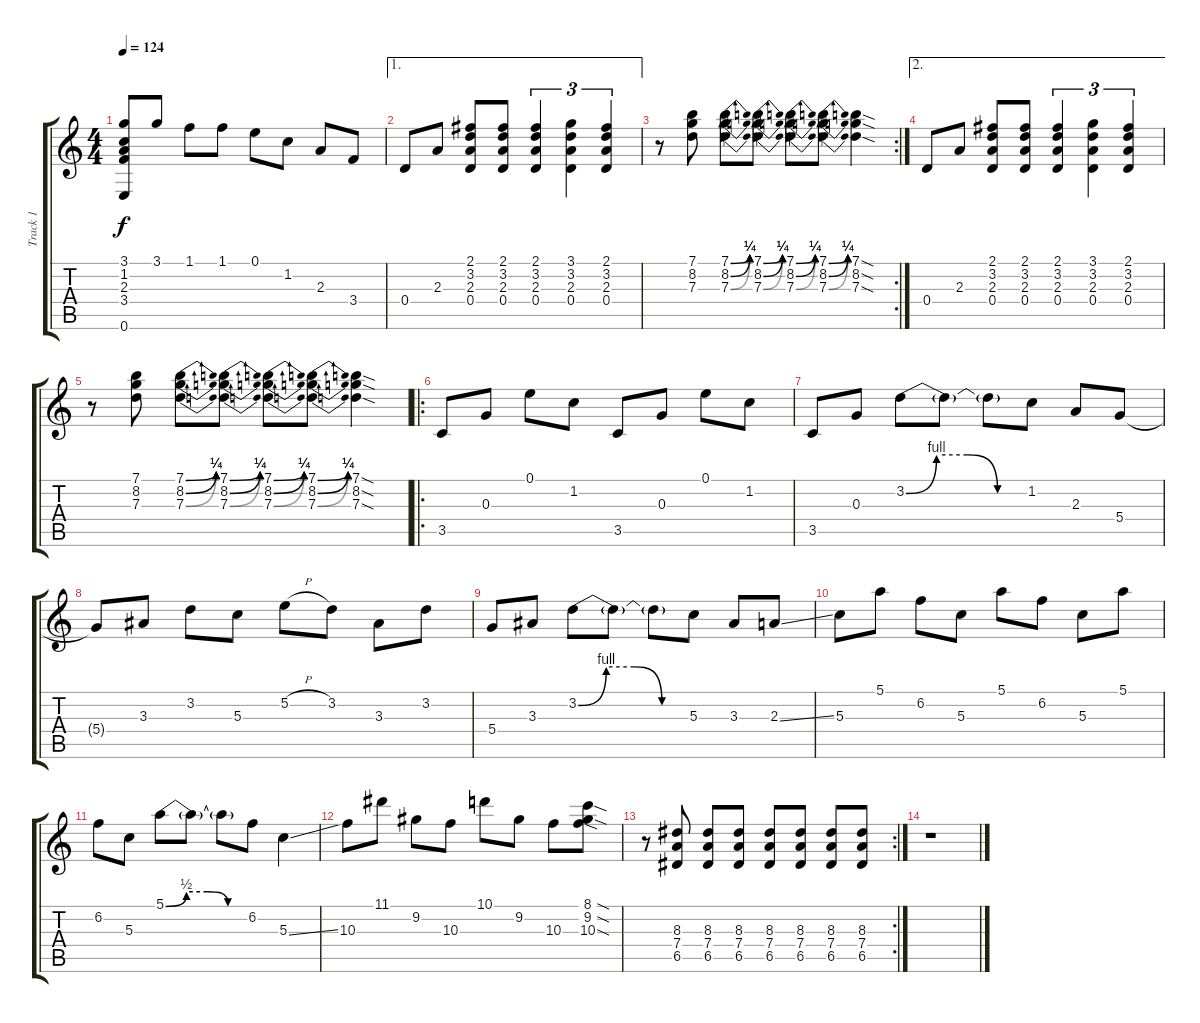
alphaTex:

\track ("Track 1" "Track 1") {instrument overdrivenguitar}
\staff {score tabs}
\tuning (E4 B3 G3 D3 A2 E2) {hide}
\ts (4 4)
\tempo 124
\clef g2
\ks c
(3.1{t} 1.2{t} 2.3{t} 3.4{t} 0.6{t}).8{dy f} 3.1.8 1.1.8 1.1.8 0.1.8 1.2.8 2.3.8 3.4.8 |
\ae 1
0.4.8 2.3.8 (2.1 3.2 2.3 0.4).8 (2.1 3.2 2.3 0.4).8 (2.1 3.2 2.3 0.4).4{tu (3 2)} (3.1 3.2 2.3 0.4).4{tu (3 2)} (2.1 3.2 2.3 0.4).4{tu (3 2)} |
\rc 2
r.8 (7.1 8.2 7.3).8 (7.1{be (bend 0 0 60 1)} 8.2{be (bend 0 0 60 1)} 7.3{be (bend 0 0 60 1)}).8 (7.1{be (bend 0 0 60 1)} 8.2{be (bend 0 0 60 1)} 7.3{be (bend 0 0 60 1)}).8 (7.1{be (bend 0 0 60 1)} 8.2{be (bend 0 0 60 1)} 7.3{be (bend 0 0 60 1)}).8 (7.1{be (bend 0 0 60 1)} 8.2{be (bend 0 0 60 1)} 7.3{be (bend 0 0 60 1)}).8 (7.1{sod} 8.2{sod} 7.3{sod}).4 |
\ae 2
0.4.8 2.3.8 (2.1 3.2 2.3 0.4).8 (2.1 3.2 2.3 0.4).8 (2.1 3.2 2.3 0.4).4{tu (3 2)} (3.1 3.2 2.3 0.4).4{tu (3 2)} (2.1 3.2 2.3 0.4).4{tu (3 2)} |
r.8 (7.1 8.2 7.3).8 (7.1{be (bend 0 0 60 1)} 8.2{be (bend 0 0 60 1)} 7.3{be (bend 0 0 60 1)}).8 (7.1{be (bend 0 0 60 1)} 8.2{be (bend 0 0 60 1)} 7.3{be (bend 0 0 60 1)}).8 (7.1{be (bend 0 0 60 1)} 8.2{be (bend 0 0 60 1)} 7.3{be (bend 0 0 60 1)}).8 (7.1{be (bend 0 0 60 1)} 8.2{be (bend 0 0 60 1)} 7.3{be (bend 0 0 60 1)}).8 (7.1{sod} 8.2{sod} 7.3{sod}).4 |
\ro
3.5.8 0.3.8 0.1.8 1.2.8 3.5.8 0.3.8 0.1.8 1.2.8 |
3.5.8 0.3.8 3.2{be (custom 0 0 15 4 30 4 45 0 60 0)}.8 3.2{t}.8 3.2{t}.8 1.2.8 2.3.8 5.4.8 |
5.4{t}.8 3.3.8 3.2.8 5.3.8 5.2{h}.8 3.2.8 3.3.8 3.2.8 |
5.4.8 3.3.8 3.2{be (custom 0 0 15 4 30 4 45 0 60 0)}.8 3.2{t}.8 3.2{t}.8 5.3.8 3.3.8 2.3{ss}.8 |
5.3.8 5.1.8 6.2.8 5.3.8 5.1.8 6.2.8 5.3.8 5.1.8 |
6.2.8 5.3.8 5.1{be (custom 0 0 15 2 30 2 45 0 60 0)}.8 5.1{t}.8 5.1{t}.8 6.2.8 5.3{ss}.4 |
10.3.8 11.1.8 9.2.8 10.3.8 10.1.8 9.2.8 10.3.8 (8.1{sod} 9.2{sod} 10.3{sod}).8 |
\rc 2
r.8 (8.3 7.4 6.5).8 (8.3 7.4 6.5).8 (8.3 7.4 6.5).8 (8.3 7.4 6.5).8 (8.3 7.4 6.5).8 (8.3 7.4 6.5).8 (8.3 7.4 6.5).8 |
r.1
